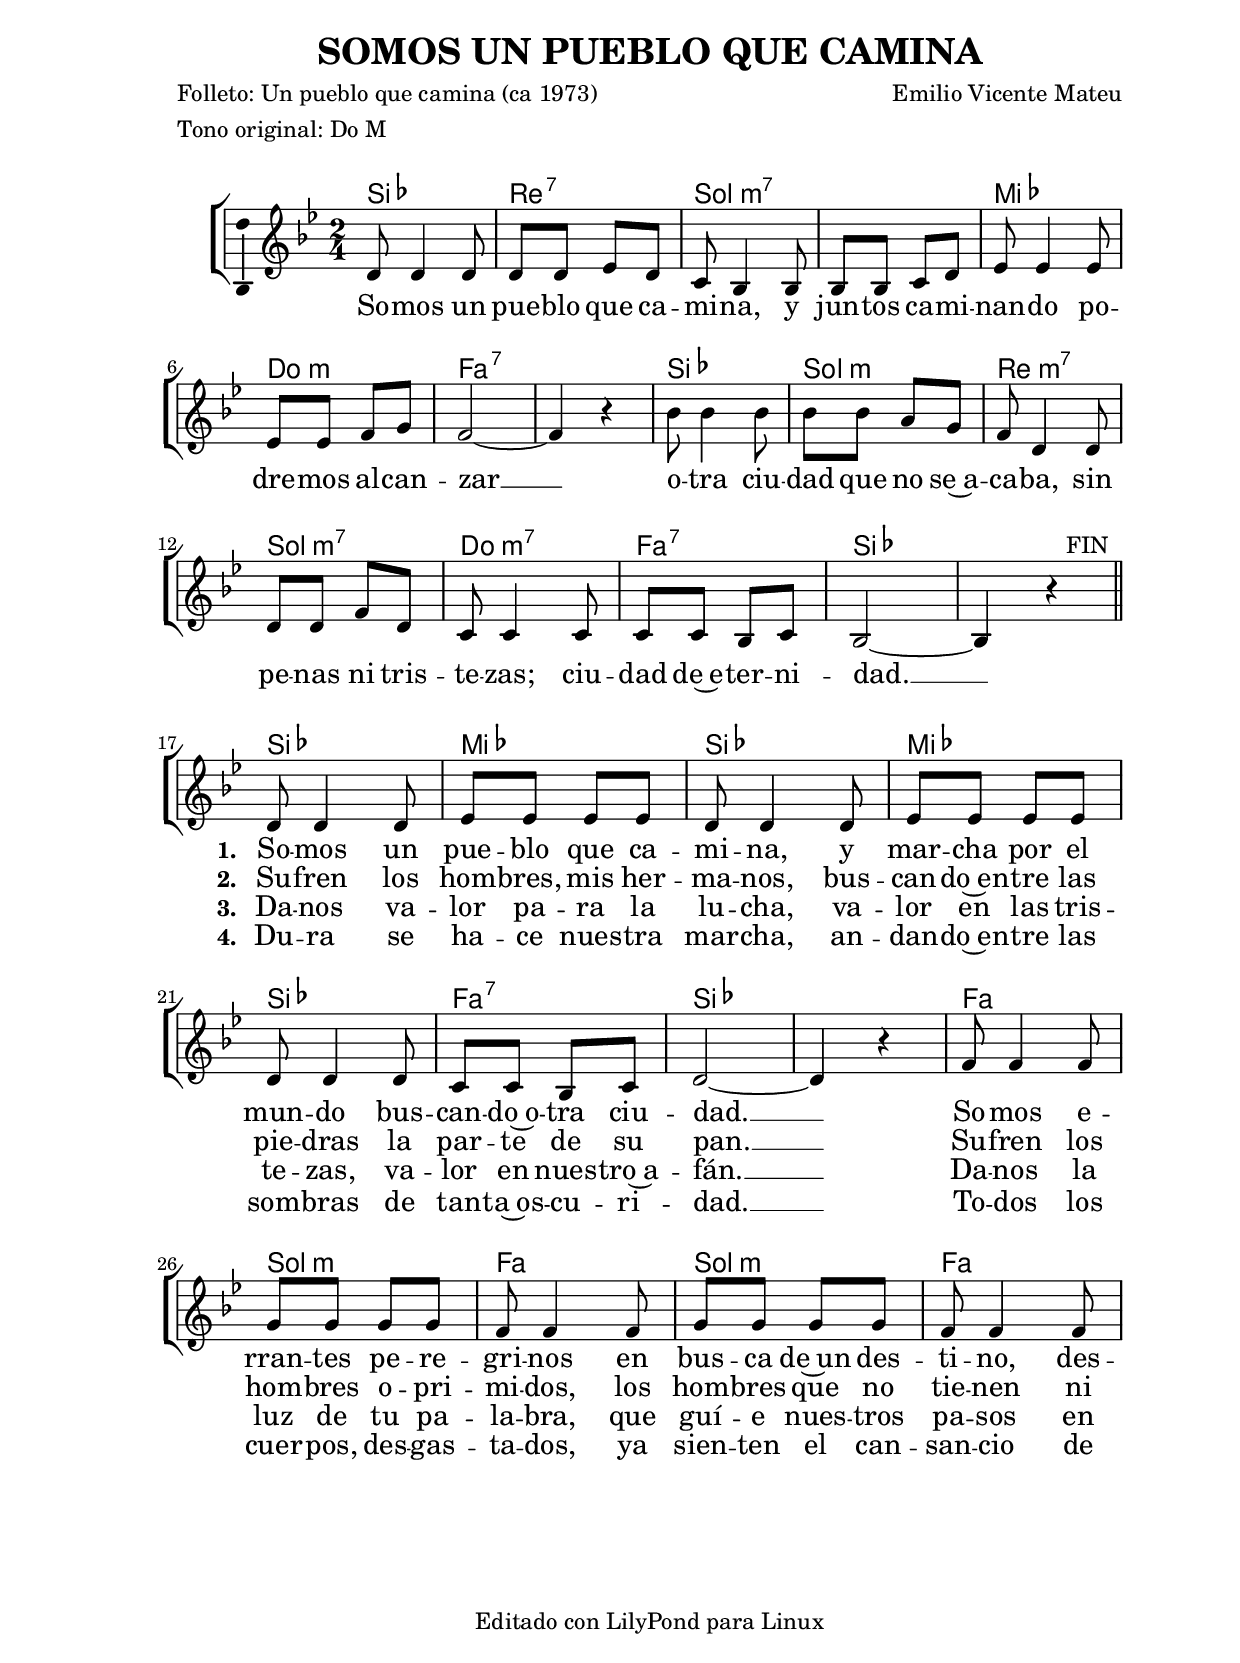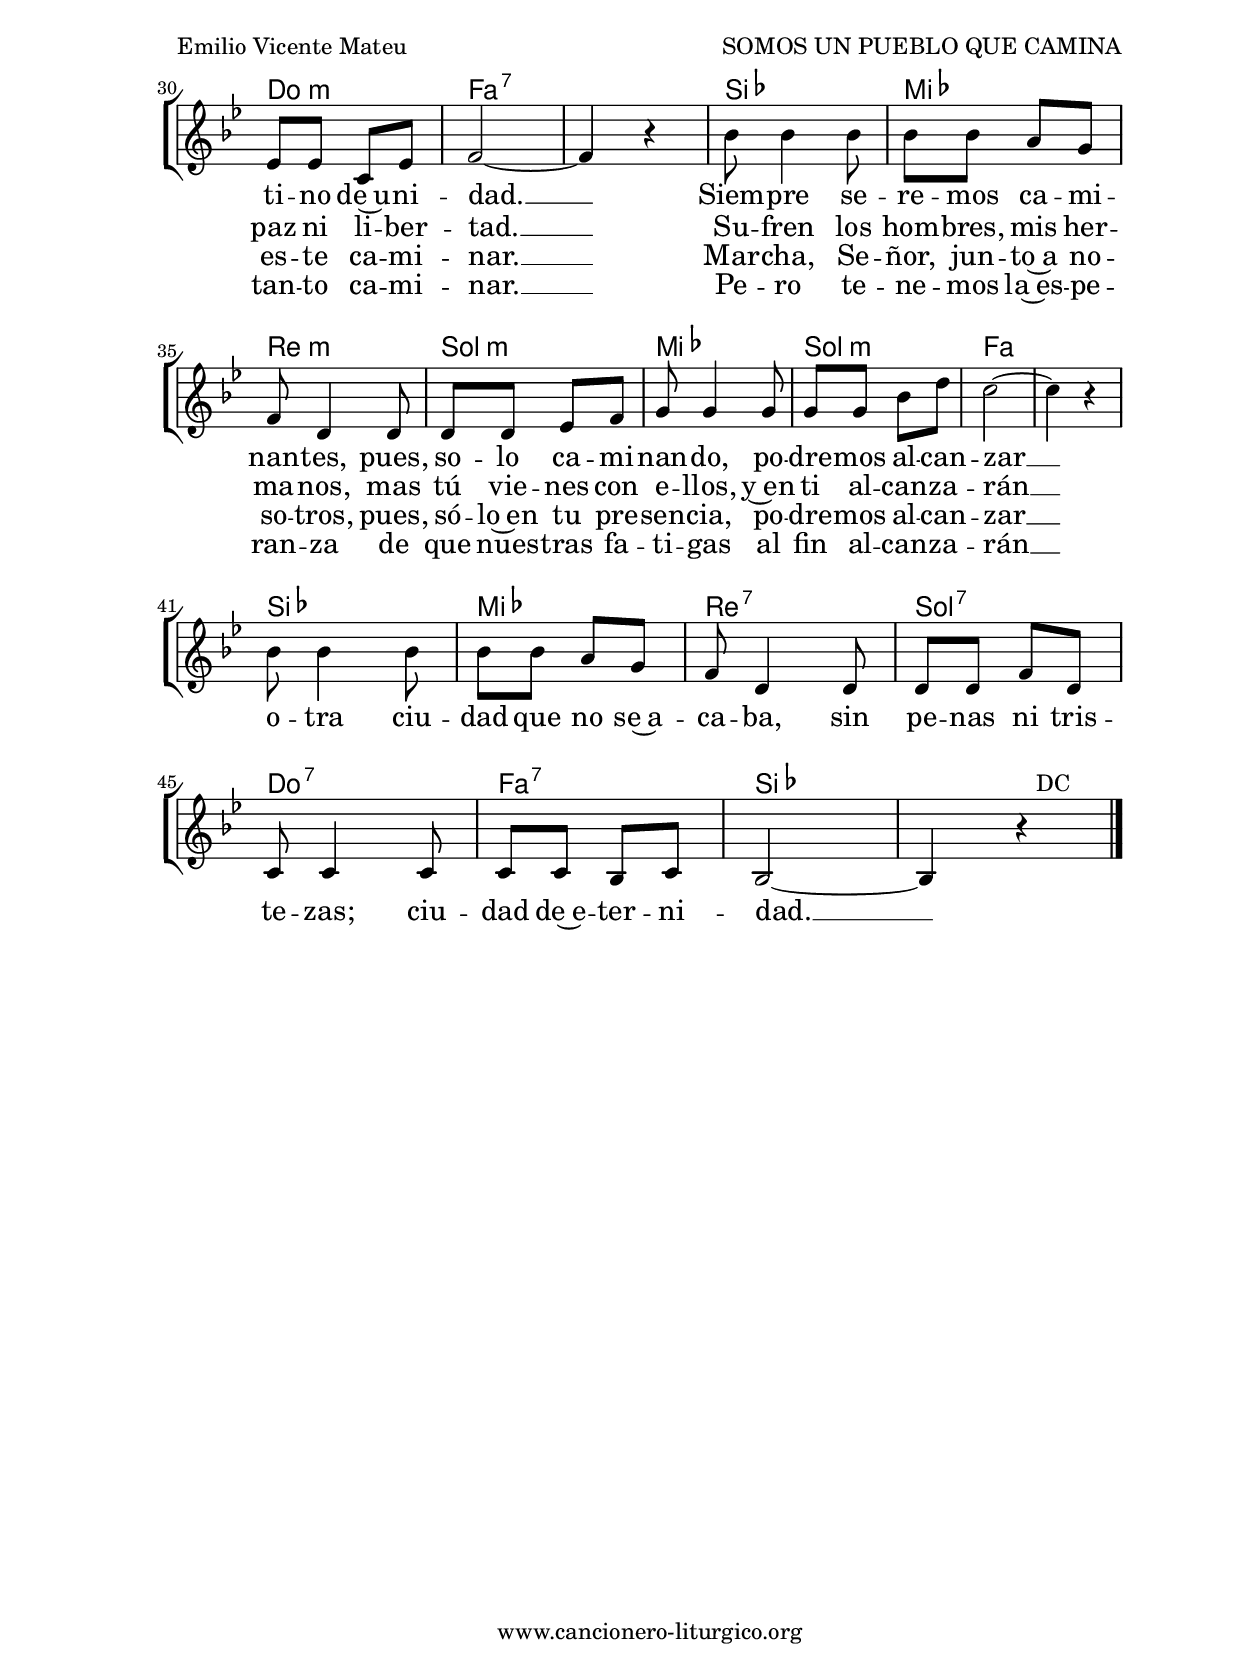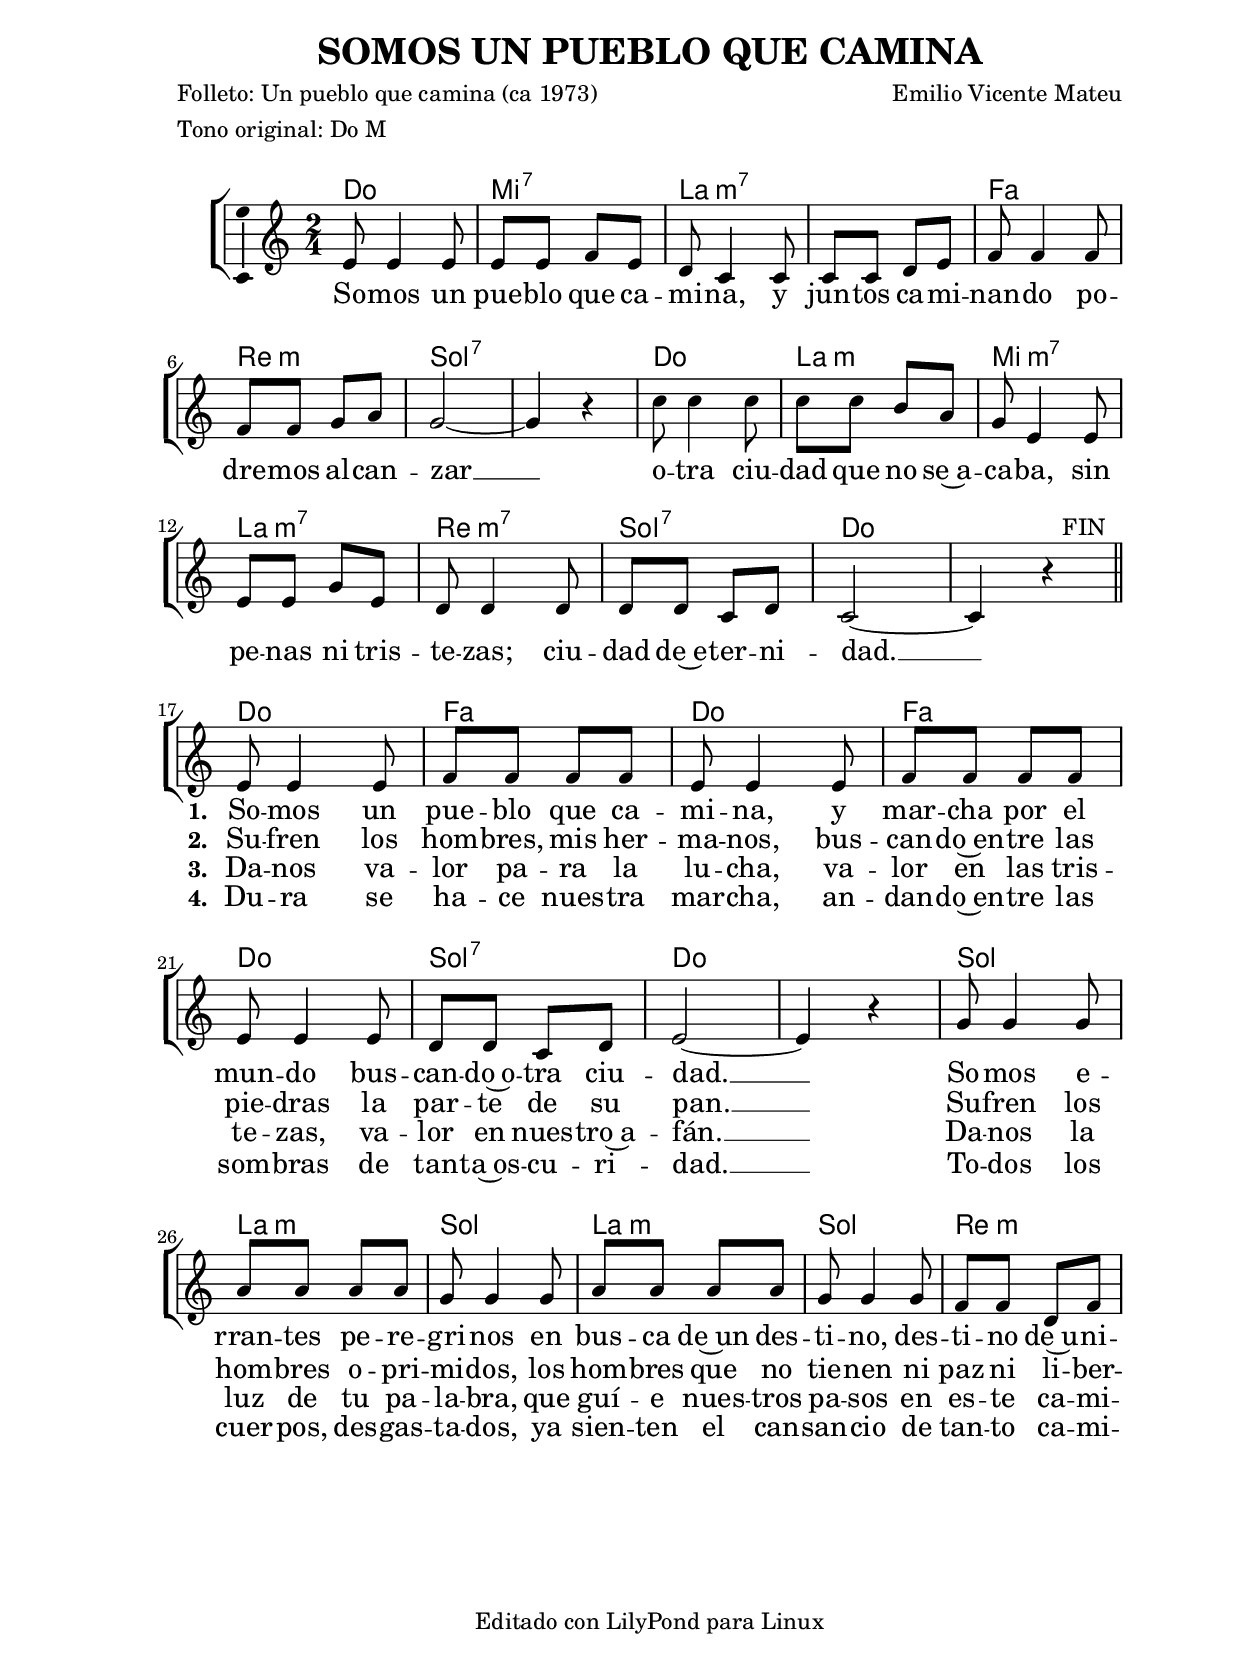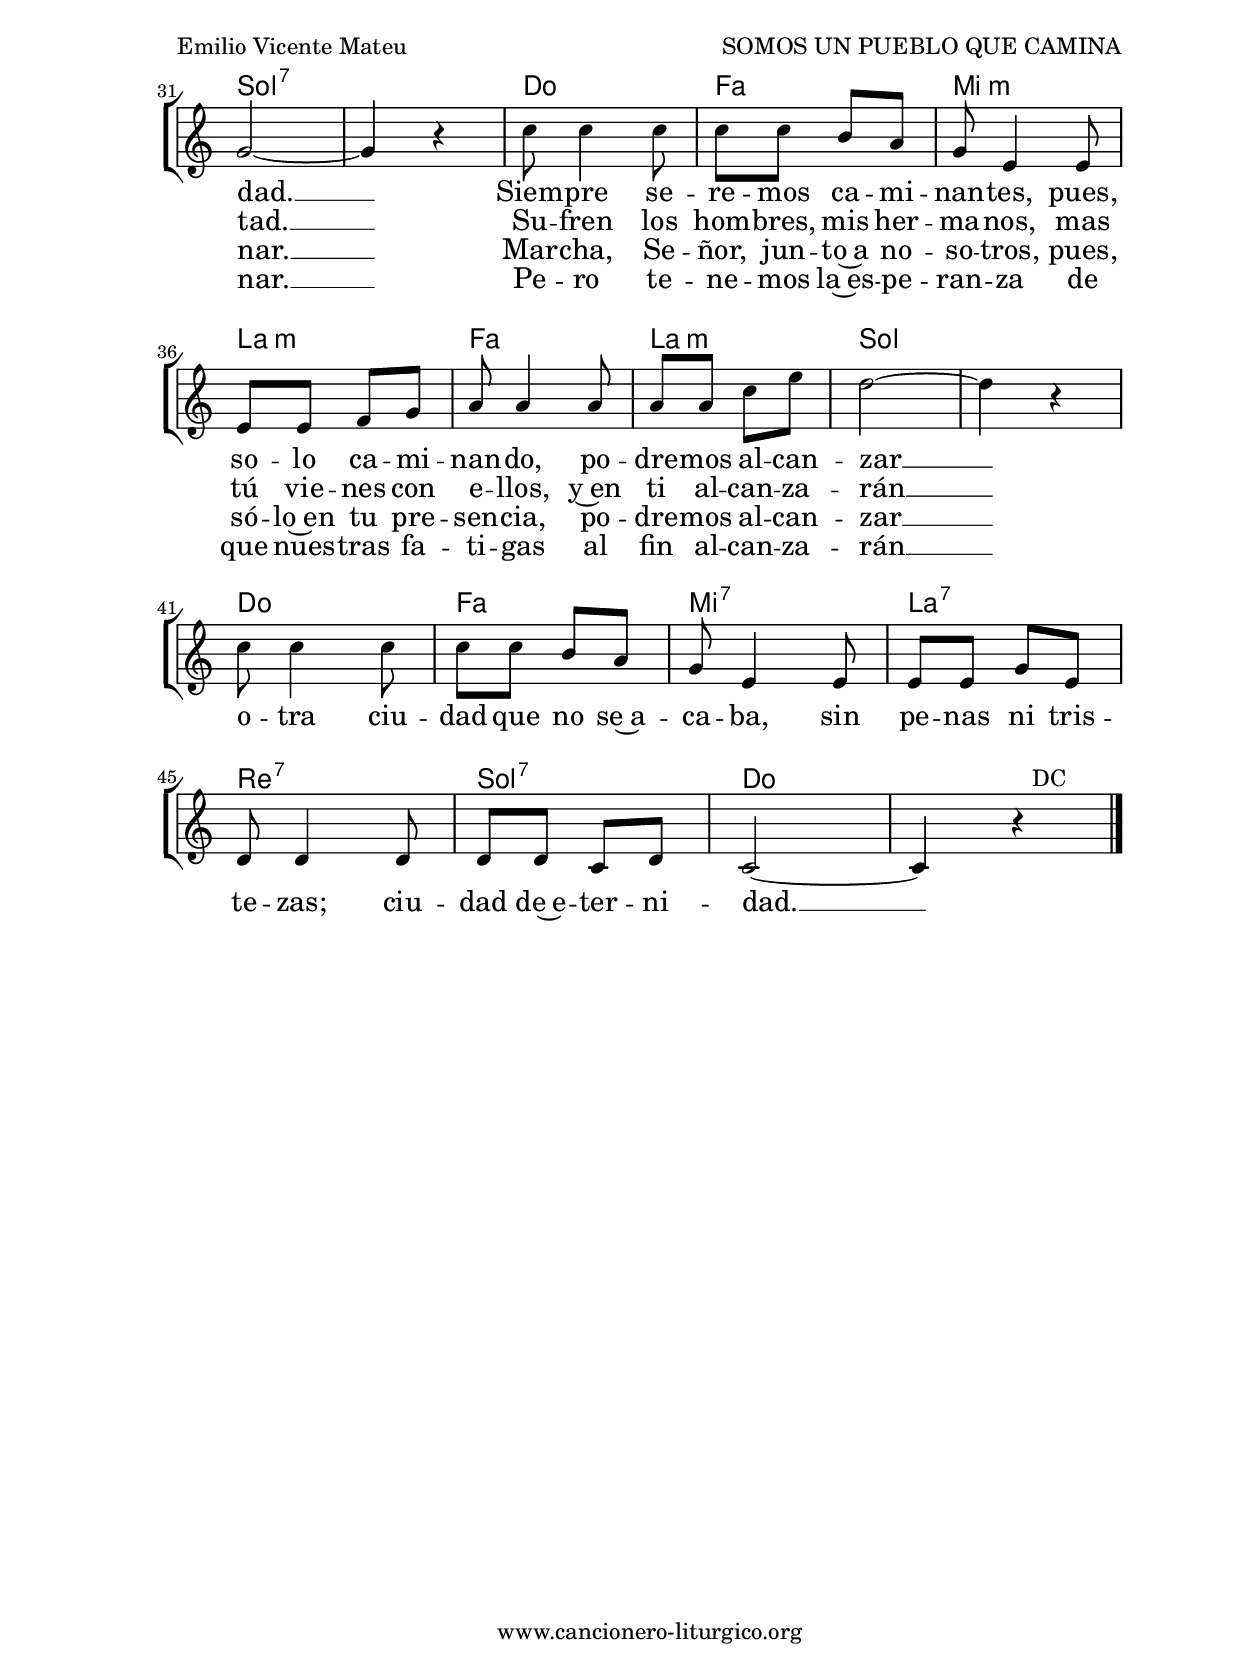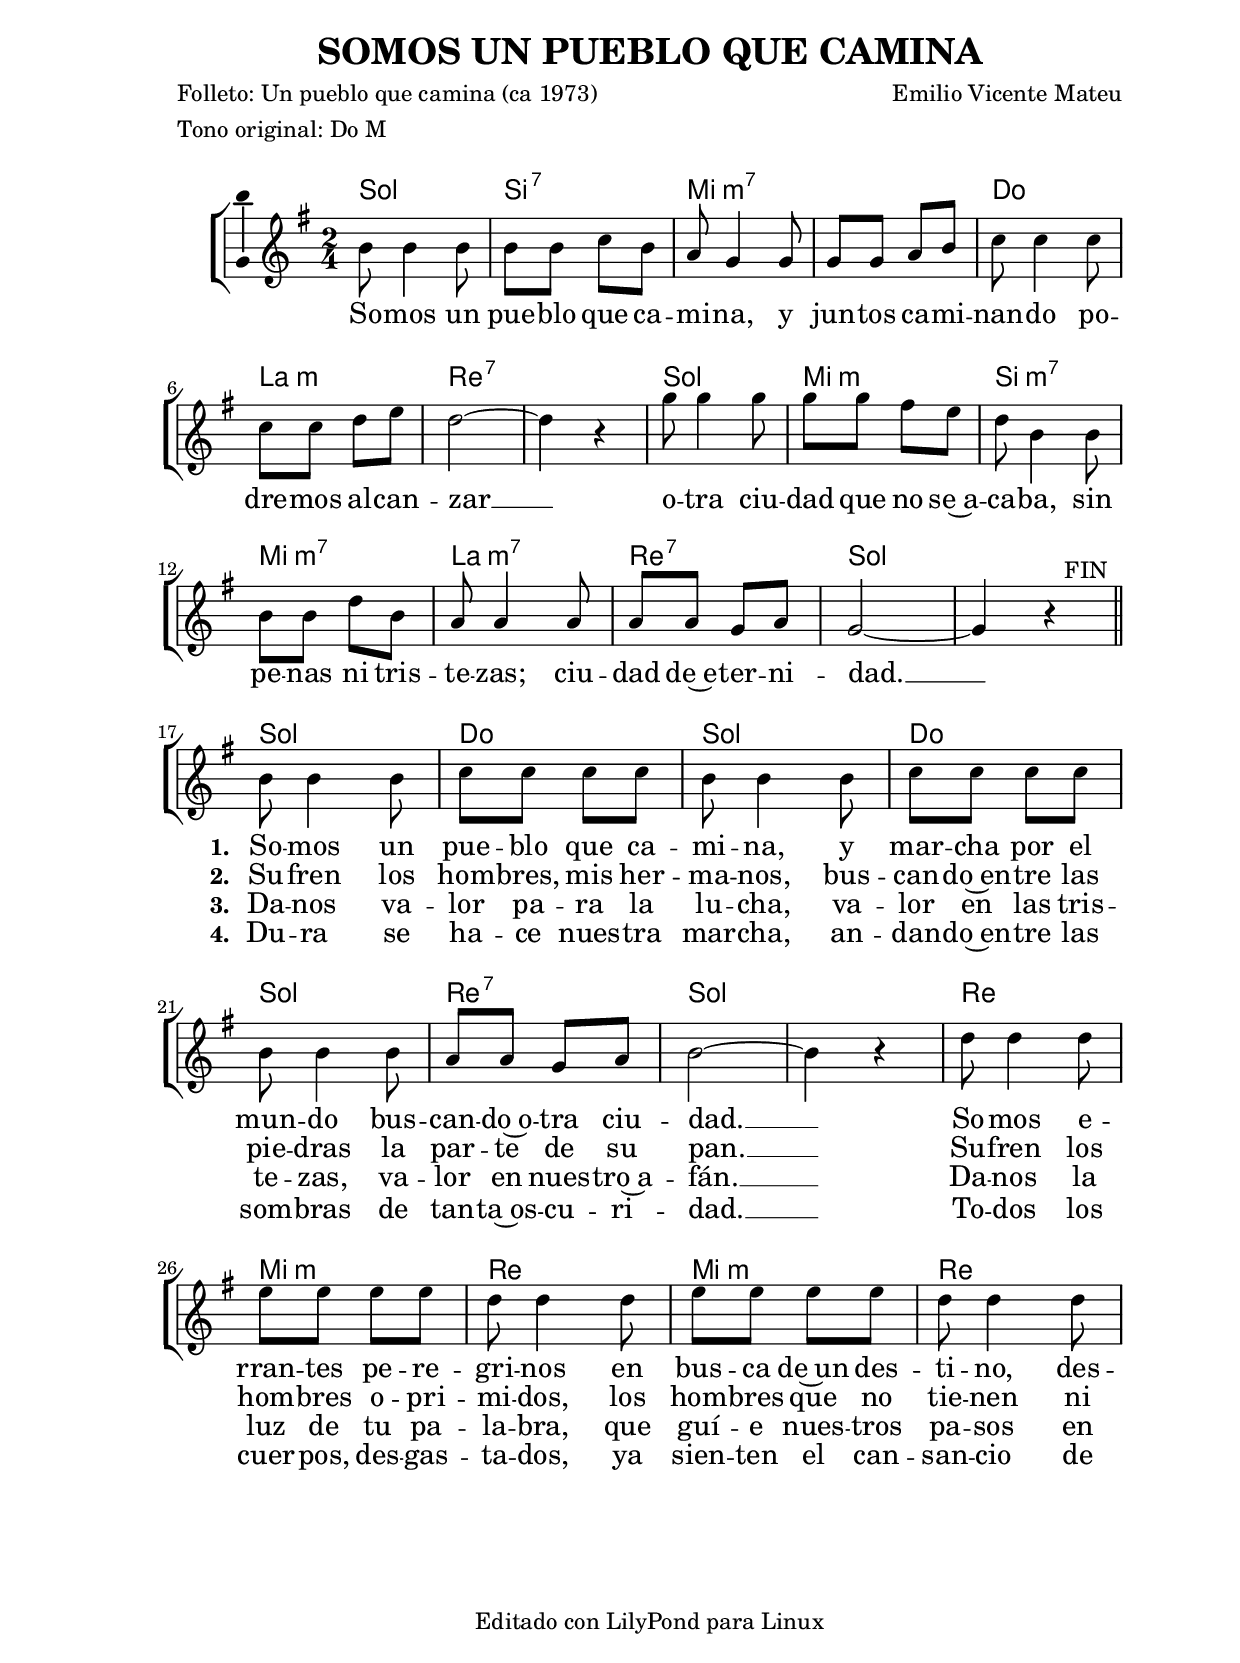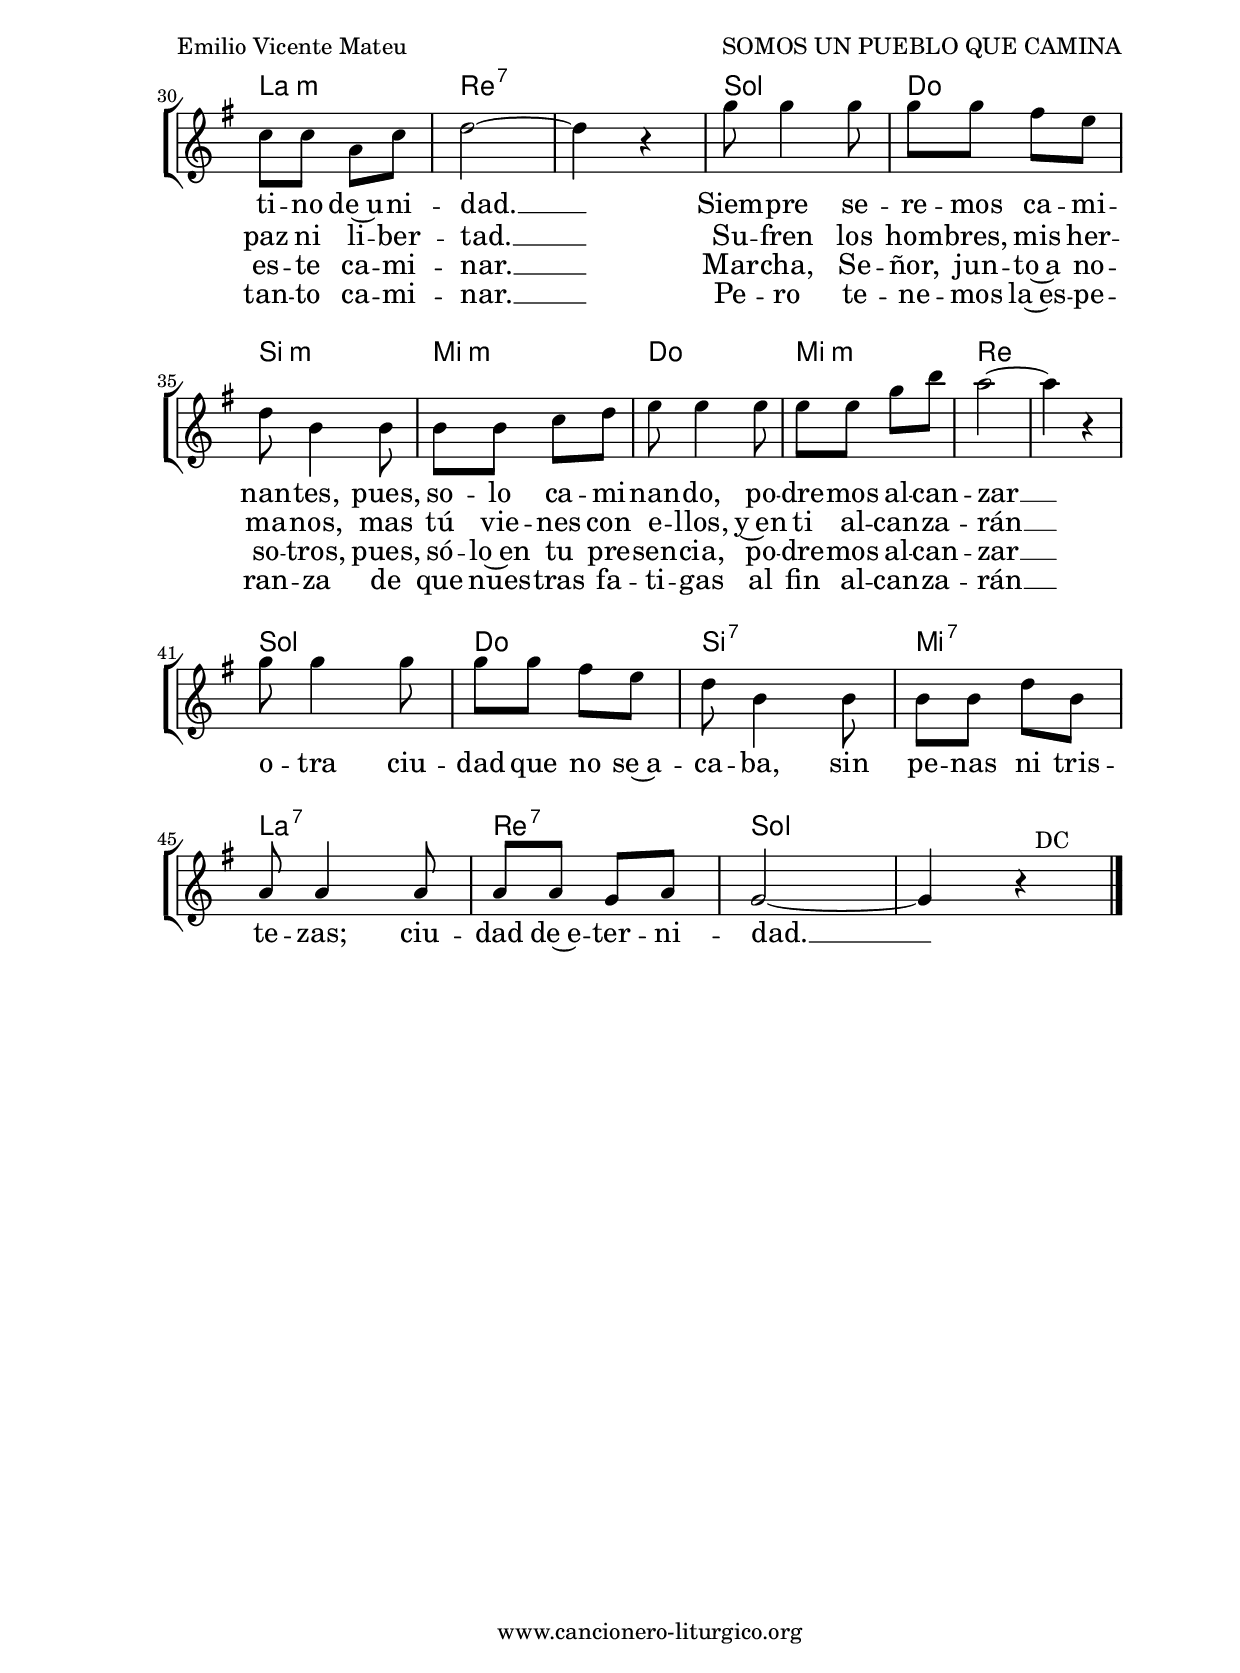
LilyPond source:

%
%para convertir .midi en .wav:
%timidity filename.midi -Ow -o finename.wav
%
%
%Para convertir de .wav a .mp3:
%lame -h -m j filename.wav
%
%
%para escuchar el midi:
%timidity nombrefichero.midi
%


%versión de lilypond para la que se ha escrito esta partitura:
\version "2.16.0"

	%Tamaño papel
	#(set-default-paper-size "a4")
	%Tamaño partitura
	#(set-global-staff-size 20)
	%No responde al pulsar sobre una nota
	#(ly:set-option 'point-and-click #f)

%parámetros del encabezamiento:
\header {
	title = "SOMOS UN PUEBLO QUE CAMINA"
	subtitle = ""
	composer = "Emilio Vicente Mateu"
	poet = "Folleto: Un pueblo que camina (ca 1973)"
	meter = "Tono original: Do M"
	arranger = ""
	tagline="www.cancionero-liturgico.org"
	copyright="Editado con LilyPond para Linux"
	}

%parámetros asociados al papel:
\paper  {
	oddHeaderMarkup = \markup {\fill-line { \on-the-fly #not-first-page \fromproperty #'header:title \on-the-fly #not-first-page \fromproperty #'header:composer }}
	evenHeaderMarkup = \markup {\fill-line { \fromproperty #'header:composer \fromproperty #'header:title }}
	#(set-paper-size "a4")
	print-page-number = ##f
	first-page-number = 1
	print-first-page-number = ##f
%	head-separation = 3.0 \cm
	top-margin = 2.0 \cm
	bottom-margin = 0.5\cm
%%%	bottom-margin = -2.5\cm
	left-margin = 3.0 \cm
	line-width = 16.0 \cm 
	indent = 8\mm
	interscoreline = 2.\mm
	between-system-space = 15\mm
%	para que las partituras no llenen la hoja:
	ragged-bottom = ##t
%	idem para la última hoja:
	ragged-last-bottom = ##f
%	para que las partituras llenen el ancho del papel:
	ragged-last = ##f
	after-title-space = 2.5 \cm
%page-count=1
%system-count=12

	%Flexible Vertical Spacing
%	markup-markup-spacing =
%	#'((basic-distance . 15) (minimum-distance . 15) (padding . 3))
	markup-system-spacing =
	#'((basic-distance . 15) (minimum-distance . 15) (padding . 3))
	system-system-spacing =
	#'((basic-distance . 15) (minimum-distance . 15) (padding . 3))
	score-system-spacing =
	#'((basic-distance . 15) (minimum-distance . 15) (padding . 5))
%	top-system-spacing = % header
%	#'((basic-distance . 8) (minimum-distance . 0) (padding . 0))
%	top-markup-spacing =
%	#'((basic-distance . 20) (minimum-distance . 20) (padding . 0))
	last-bottom-spacing = % footer
	#'((basic-distance . 5) (minimum-distance . 5) (padding . 0))
%	score-markup-spacing =
%	#'((basic-distance . 16) (minimum-distance . 13) (padding . 0))

	}


%parámetros que afectan a toda la partitura:
global =  {
	%clave de sol (G):
	\clef G
	%armadura:
	\transpose d c
	\key c \major
	\tempo 4=110
	\set Score.tempoHideNote = ##t
	}


acordes = {
	\italianChords
	\transpose d c
	\chordmode {

c2 e:7 a:m7 s f
d:m g:7 s c a:m
e:m7 a:m7 d:m7 g:7 c s
c f c f c
g:7 c s g a:m
g a:m g d:m g:7
s c f e:m a:m
f a:m g s c f
e:7 a:7 d:7 g:7 c

	}
}

melodia = 
	\transpose d c
\transpose a c
{
	\relative c'{
	\time 2/4

cis'8 cis4 cis8
cis8 cis d cis
b a4 a8
a8 a b cis
d d4 d8
d8 d e fis
e2~
e4 r4
a8 a4 a8
a8 a gis fis
e8 cis4 cis8
cis8 cis e cis
b b4 b8
b8 b a b
a2~
a4 r4^"   FIN"

\bar "||"
\break

cis8 cis4 cis8
d8 d d d
cis cis4 cis8
d8 d d d
cis8 cis4 cis8
b8 b a b
cis2~
cis4 r4
e8 e4 e8
fis8 fis fis fis
e e4 e8
fis8 fis fis fis
e e4 e8
d8 d b d
e2~
e4 r4

a8 a4 a8
a8 a gis fis
e cis4 cis8
cis8 cis d e
fis fis4 fis8
fis8 fis a cis
b2~
b4 r4

\break

a8 a4 a8
a8 a gis fis
e cis4 cis8
cis8 cis e cis
b b4 b8
b8 b a b
a2~
a4 r4^"   DC" 

	\bar "|."
	}
	}


texto = \lyricmode {
So -- mos un pue -- blo que ca -- mi -- na,
y jun -- tos ca -- mi -- nan -- do
po -- dre -- mos al -- can -- zar __
o -- tra ciu -- dad que no se~a -- ca -- ba,
sin pe -- nas ni tris -- te -- zas;
ciu -- dad de~e -- ter -- ni -- dad. __

\set stanza =#"1. " So -- mos un pue -- blo que ca -- mi -- na,
y mar -- cha por el mun -- do
bus -- can -- do~o -- tra ciu -- dad. __
So -- mos e -- rran -- tes pe -- re -- gri -- nos
en bus -- ca de~un des -- ti -- no,
des -- ti -- no de~u -- ni -- dad. __
Siem -- pre se -- re -- mos ca -- mi -- nan -- tes,
pues, so -- lo ca -- mi -- nan -- do,
po -- dre -- mos al -- can -- zar __
o -- tra ciu -- dad que no se~a -- ca -- ba,
sin pe -- nas ni tris -- te -- zas;
ciu -- dad de~e -- ter -- ni -- dad. __
	}

textodos = \lyricmode {
\skip 1 \skip 1 \skip 1 \skip 1 \skip 1 \skip 1
\skip 1 \skip 1 \skip 1 \skip 1 \skip 1 \skip 1
\skip 1 \skip 1 \skip 1 \skip 1 \skip 1 \skip 1
\skip 1 \skip 1 \skip 1 \skip 1 \skip 1 \skip 1
\skip 1 \skip 1 \skip 1 \skip 1 \skip 1 \skip 1
\skip 1 \skip 1 \skip 1 \skip 1 \skip 1 \skip 1
\skip 1 \skip 1 \skip 1 \skip 1 \skip 1 \skip 1
\skip 1 \skip 1

\set stanza =#"2. " Su -- fren los hom -- bres, mis her -- ma -- nos,
bus -- can -- do~en -- tre las pie -- dras
la par -- te de su pan. __
Su -- fren los hom -- bres o -- pri -- mi -- dos,
los hom -- bres que no tie -- nen
ni paz ni li -- ber -- tad. __
Su -- fren los hom -- bres, mis her -- ma -- nos,
mas tú vie -- nes con e -- llos,
y~en ti al -- can -- za -- rán __
	}

textotres = \lyricmode {
\skip 1 \skip 1 \skip 1 \skip 1 \skip 1 \skip 1
\skip 1 \skip 1 \skip 1 \skip 1 \skip 1 \skip 1
\skip 1 \skip 1 \skip 1 \skip 1 \skip 1 \skip 1
\skip 1 \skip 1 \skip 1 \skip 1 \skip 1 \skip 1
\skip 1 \skip 1 \skip 1 \skip 1 \skip 1 \skip 1
\skip 1 \skip 1 \skip 1 \skip 1 \skip 1 \skip 1
\skip 1 \skip 1 \skip 1 \skip 1 \skip 1 \skip 1
\skip 1 \skip 1

\set stanza =#"3. " Da -- nos va -- lor pa -- ra la lu -- cha,
va -- lor en las tris -- te -- zas,
va -- lor en nues -- tro~a -- fán. __
Da -- nos la luz de tu pa -- la -- bra,
que guí -- e nues -- tros pa -- sos
en es -- te ca -- mi -- nar. __
Mar -- cha, Se -- ñor, jun -- to~a no -- so -- tros,
pues, só -- lo~en tu pre -- sen -- cia,
po -- dre -- mos al -- can -- zar __
	}

textocuatro = \lyricmode {
\skip 1 \skip 1 \skip 1 \skip 1 \skip 1 \skip 1
\skip 1 \skip 1 \skip 1 \skip 1 \skip 1 \skip 1
\skip 1 \skip 1 \skip 1 \skip 1 \skip 1 \skip 1
\skip 1 \skip 1 \skip 1 \skip 1 \skip 1 \skip 1
\skip 1 \skip 1 \skip 1 \skip 1 \skip 1 \skip 1
\skip 1 \skip 1 \skip 1 \skip 1 \skip 1 \skip 1
\skip 1 \skip 1 \skip 1 \skip 1 \skip 1 \skip 1
\skip 1 \skip 1

\set stanza =#"4. " Du -- ra se ha -- ce nues -- tra mar -- cha,
an -- dan -- do~en -- tre las som -- bras
de tan -- ta~os -- cu -- ri -- dad. __
To -- dos los cuer -- pos, des -- gas -- ta -- dos,
ya sien -- ten el can -- san -- cio
de tan -- to ca -- mi -- nar. __
Pe -- ro te -- ne -- mos la~es -- pe -- ran -- za
de que nues -- tras fa -- ti -- gas
al fin al -- can -- za -- rán __
	}


acordesStaff = \context ChordNames = acordesStaff <<
	\set chordChanges = ##t
	\acordes
	>>


vozStaff = \context Voice = vozStaff
\with {\consists "Ambitus_engraver"}
<<
%	\set Staff.instrumentName = ""
%	\set Staff.shortInstrumentName = ""
%	\set Staff.midiInstrument = #"clarinet"
%	\set Staff.midiInstrument = #"cello"
%	\set Staff.midiInstrument = #"flute"
	\set Staff.midiInstrument = #"electric guitar (jazz)"
%	\set Staff.midiInstrument = #"english horn"
%	\set Staff.midiInstrument = #"violin"
%	\set Staff.midiInstrument = #"glockenspiel"
	\set Staff.midiMinimumVolume = #0.7
	\set Staff.midiMaximumVolume = #0.9
	\global
	\melodia
	>>

textoStaff = \context Lyrics = textoStaff <<
	\lyricsto vozStaff \texto
	>>

textodosStaff = \context Lyrics = textodosStaff <<
	\lyricsto vozStaff \textodos
	>>

textotresStaff = \context Lyrics = textotresStaff <<
	\lyricsto vozStaff \textotres
	>>

textocuatroStaff = \context Lyrics = textocuatroStaff <<
	\lyricsto vozStaff \textocuatro
	>>

\book {
	\score {
		\context ChoirStaff {
			\override StaffGroup.SystemStartBracket #'collapse-height = #1
			\override Score.SystemStartBar #'collapse-height = #1
			<<
			\acordesStaff
			\vozStaff
			\textoStaff
			\textodosStaff
			\textotresStaff
			\textocuatroStaff
			>>
			}
		\layout {
	    		\context {
				\Lyrics
				\override LyricText #'font-size = #2
				}
	   		 \context {
				\Score
				\override StaffSymbol #'staff-space = #(magstep +3)
				}
			}
		}
	\score {
		\unfoldRepeats
		\context ChoirStaff {
			<<
			\acordesStaff
			\vozStaff
			>>
			}
		\midi {
	  		\context {
	  			\Score
				tempoWholesPerMinute = #(ly:make-moment 70 4)
				}
			}
		}
	}



#(define output-suffix "C")
\book {
	\score {
		\context ChoirStaff {
			\override StaffGroup.SystemStartBracket #'collapse-height = #1
			\override Score.SystemStartBar #'collapse-height = #1
\transpose c d
			<<
			\acordesStaff
			\vozStaff
			\textoStaff
			\textodosStaff
			\textotresStaff
			\textocuatroStaff
			>>
			}
		\layout {
	    		\context {
				\Lyrics
				\override LyricText #'font-size = #2
				}
	   		 \context {
				\Score
				\override StaffSymbol #'staff-space = #(magstep +3)
				}
			}
		}
	}

#(define output-suffix "S")
\book {
	\score {
		\context ChoirStaff {
			\override StaffGroup.SystemStartBracket #'collapse-height = #1
			\override Score.SystemStartBar #'collapse-height = #1
\transpose c a
			<<
			\acordesStaff
			\vozStaff
			\textoStaff
			\textodosStaff
			\textotresStaff
			\textocuatroStaff
			>>
			}
		\layout {
	    		\context {
				\Lyrics
				\override LyricText #'font-size = #2
				}
	   		 \context {
				\Score
				\override StaffSymbol #'staff-space = #(magstep +3)
				}
			}
		}
	}


